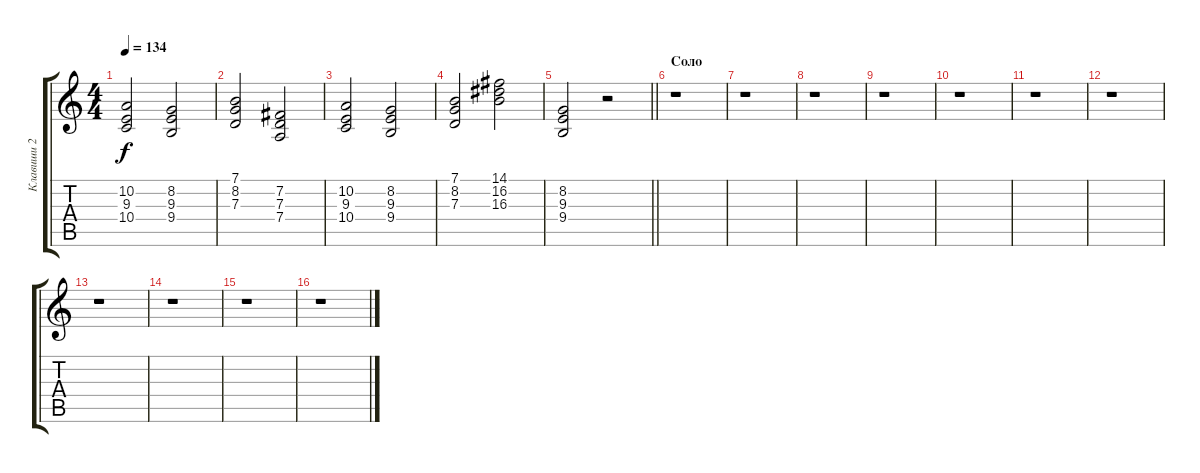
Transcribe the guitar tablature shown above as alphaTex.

\track ("Клавиши 2" "Клавиши 2") {instrument churchorgan}
\staff {score tabs}
\tuning (E4 B3 G3 D3 A2 E2) {hide}
\ts (4 4)
\tempo 134
\clef g2
\ks c
(10.2 9.3 10.4).2{dy f} (8.2 9.3 9.4).2 |
(7.1 8.2 7.3).2 (7.2 7.3 7.4).2 |
(10.2 9.3 10.4).2 (8.2 9.3 9.4).2 |
(7.1 8.2 7.3).2 (14.1 16.2 16.3).2 |
\barLineRight lightlight
(8.2 9.3 9.4).2 r.2 |
\section ("" "Соло")
r.1 |
r.1 |
r.1 |
r.1 |
r.1 |
r.1 |
r.1 |
r.1 |
r.1 |
r.1 |
r.1
